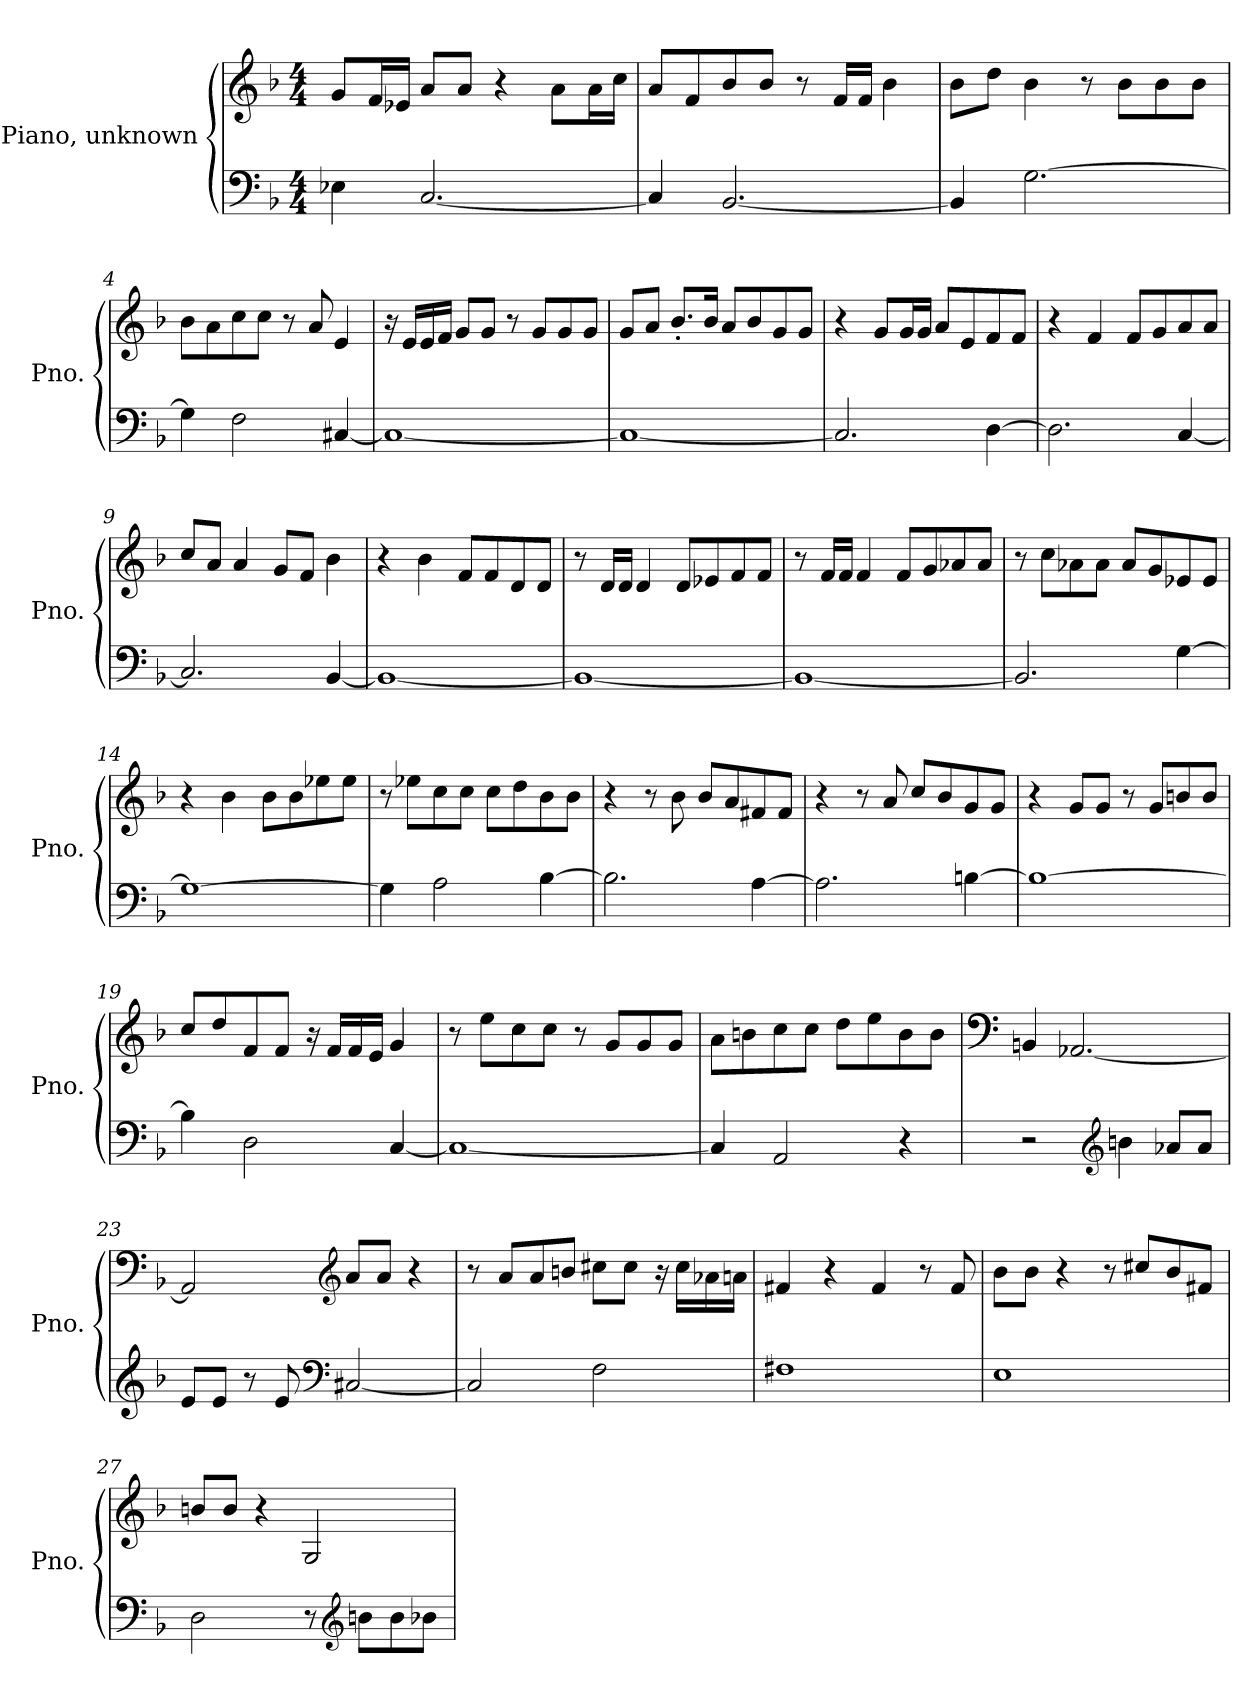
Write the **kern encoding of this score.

**kern	**kern
*part1	*part1
*staff2	*staff1
*I"Piano, unknown	*
*I'Pno.	*
*clefF4	*clefG2
*k[b-]	*k[b-]
*M4/4	*M4/4
*MM120	*MM120
=1	=1
4E-X\	8g/L
.	16f/L
.	16e-X/JJ
[2.C/	8a/L
.	8a/J
.	4r
.	8a\L
.	16a\L
.	16cc\JJ
=2	=2
4C/]	8a/L
.	8f/
[2.BB-/	8b-/
.	8b-/J
.	8r
.	16f/LL
.	16f/JJ
.	4b-\
=3	=3
4BB-/]	8b-\L
.	8dd\J
[2.G\	4b-\
.	8r
.	8b-\L
.	8b-\
.	8b-\J
=4	=4
4G\]	8b-\L
.	8a\
2F\	8cc\
.	8cc\J
.	8r
.	8a/
[4C#X/	4e/
=5	=5
1C#_	16r
.	16e/LL
.	16e/
.	16f/JJ
.	8g/L
.	8g/J
.	8r
.	8g/L
.	8g/
.	8g/J
!!LO:LB:g=z
=6	=6
1C#_	8g/L
.	8a/J
.	8.b-'/L
.	16b-/Jk
.	8a/L
.	8b-/
.	8g/
.	8g/J
=7	=7
2.C#/]	4r
.	8g/L
.	16g/L
.	16g/JJ
.	8a/L
.	8e/
[4D\	8f/
.	8f/J
=8	=8
2.D\]	4r
.	4f/
.	8f/L
.	8g/
[4C/	8a/
.	8a/J
=9	=9
2.C/]	8cc/L
.	8a/J
.	4a/
.	8g/L
.	8f/J
[4BB-/	4b-\
=10	=10
1BB-_	4r
.	4b-\
.	8f/L
.	8f/
.	8d/
.	8d/J
!!LO:LB:g=z
=11	=11
1BB-_	8r
.	16d/LL
.	16d/JJ
.	4d/
.	8d/L
.	8e-X/
.	8f/
.	8f/J
=12	=12
1BB-_	8r
.	16f/LL
.	16f/JJ
.	4f/
.	8f/L
.	8g/
.	8a-X/
.	8a-/J
=13	=13
2.BB-/]	8r
.	8cc\L
.	8a-X\
.	8a-\J
.	8a-/L
.	8g/
[4G\	8e-X/
.	8e-/J
=14	=14
1G_	4r
.	4b-\
.	8b-\L
.	8b-\
.	8ee-X\
.	8ee-\J
=15	=15
4G\]	8r
.	8ee-X\L
2A\	8cc\
.	8cc\J
.	8cc\L
.	8dd\
[4B-\	8b-\
.	8b-\J
!!LO:LB:g=z
=16	=16
2.B-\]	4r
.	8r
.	8b-\
.	8b-/L
.	8a/
[4A\	8f#X/
.	8f#/J
=17	=17
2.A\]	4r
.	8r
.	8a/
.	8cc/L
.	8b-/
[4Bn\	8g/
.	8g/J
=18	=18
1B_	4r
.	8g/L
.	8g/J
.	8r
.	8g/L
.	8bn/
.	8b/J
=19	=19
4B\]	8cc/L
.	8dd/
2D\	8f/
.	8f/J
.	16r
.	16f/LL
.	16f/
.	16e/JJ
[4C/	4g/
=20	=20
1C_	8r
.	8ee\L
.	8cc\
.	8cc\J
.	8r
.	8g/L
.	8g/
.	8g/J
!!LO:LB:g=z
=21	=21
4C/]	8a\L
.	8bn\
2AA/	8cc\
.	8cc\J
.	8dd\L
.	8ee\
4r	8b\
.	8b\J
=22	=22
*	*clefF4
2r	4BBn/
.	[2.AA-X/
*clefG2	*
4bn\	.
8a-X/L	.
8a-/J	.
=23	=23
8e/L	2AA-/]
8e/J	.
8r	.
8e/	.
*clefF4	*clefG2
[2C#X/	8a/L
.	8a/J
.	4r
=24	=24
2C#/]	8r
.	8a/L
.	8a/
.	8bn/J
2F\	8cc#X\L
.	8cc#\J
.	16r
.	16cc#\LL
.	16a-X\
.	16an\JJ
!!LO:LB:g=z
=25	=25
1F#X	4f#X/
.	4r
.	4f#/
.	8r
.	8f#/
=26	=26
1E	8b-\L
.	8b-\J
.	4r
.	8r
.	8cc#X/L
.	8b-/
.	8f#X/J
=27	=27
2D\	8bn/L
.	8b/J
.	4r
8r	2G/
*clefG2	*
8bn\L	.
8b\	.
8b-X\J	.
=	=
*-	*-
